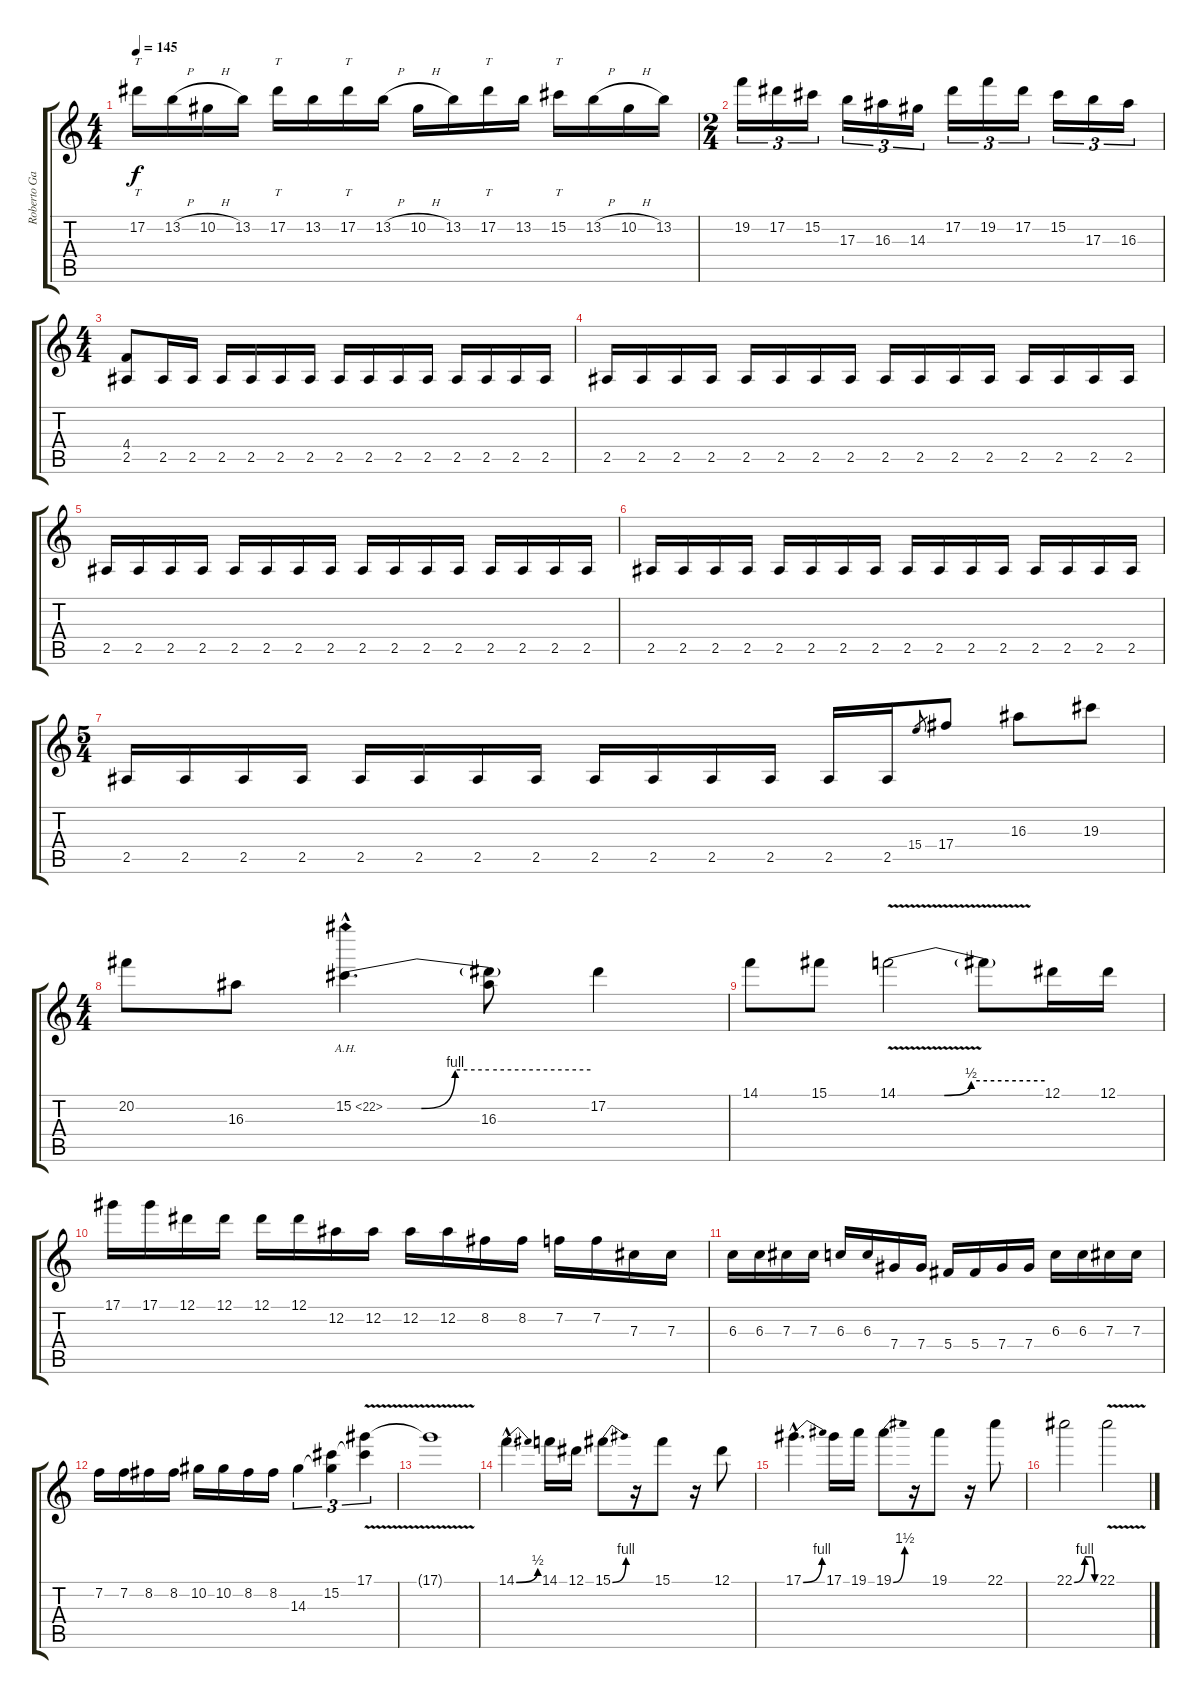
\track ("Roberto García" "Roberto Ga") {instrument distortionguitar}
\staff {score tabs}
\tuning (Eb4 Bb3 Gb3 Db3 Ab2 Eb2) {hide}
\ts (4 4)
\tempo 145
\clef g2
\ks c
17.2.16{tt dy f} 13.2{h}.16 10.2{h}.16 13.2.16 17.2.16{tt} 13.2.16 17.2.16{tt} 13.2{h}.16 10.2{h}.16 13.2.16 17.2.16{tt} 13.2.16 15.2.16{tt} 13.2{h}.16 10.2{h}.16 13.2.16 |
\ts (2 4)
19.2.16{tu (3 2)} 17.2.16{tu (3 2)} 15.2.16{tu (3 2)} 17.3.16{tu (3 2)} 16.3.16{tu (3 2)} 14.3.16{tu (3 2)} 17.2.16{tu (3 2)} 19.2.16{tu (3 2)} 17.2.16{tu (3 2)} 15.2.16{tu (3 2)} 17.3.16{tu (3 2)} 16.3.16{tu (3 2)} |
\ts (4 4)
(4.4 2.5).8 2.5.16 2.5.16 2.5.16 2.5.16 2.5.16 2.5.16 2.5.16 2.5.16 2.5.16 2.5.16 2.5.16 2.5.16 2.5.16 2.5.16 |
2.5.16 2.5.16 2.5.16 2.5.16 2.5.16 2.5.16 2.5.16 2.5.16 2.5.16 2.5.16 2.5.16 2.5.16 2.5.16 2.5.16 2.5.16 2.5.16 |
2.5.16 2.5.16 2.5.16 2.5.16 2.5.16 2.5.16 2.5.16 2.5.16 2.5.16 2.5.16 2.5.16 2.5.16 2.5.16 2.5.16 2.5.16 2.5.16 |
2.5.16 2.5.16 2.5.16 2.5.16 2.5.16 2.5.16 2.5.16 2.5.16 2.5.16 2.5.16 2.5.16 2.5.16 2.5.16 2.5.16 2.5.16 2.5.16 |
\ts (5 4)
2.5.16 2.5.16 2.5.16 2.5.16 2.5.16 2.5.16 2.5.16 2.5.16 2.5.16 2.5.16 2.5.16 2.5.16 2.5.16 2.5.16 15.4.8{gr} 17.4.8 16.3.8 19.3.8 |
\ts (4 4)
20.2.8 16.3.8 15.2{be (custom 0 0 10 0 20 4 30 4 60 4) ah 7 hac}.4{d} (15.2{t} 16.3).8 17.2.4 |
14.1.8 15.1.8 14.1{be (custom 0 0 5 0 10 0 14 0 19 0 30 2 60 2) v}.2 14.1{t}.8 12.1.16 12.1.16 |
17.1.16 17.1.16 12.1.16 12.1.16 12.1.16 12.1.16 12.2.16 12.2.16 12.2.16 12.2.16 8.2.16 8.2.16 7.2.16 7.2.16 7.3.16 7.3.16 |
6.3.16 6.3.16 7.3.16 7.3.16 6.3.16 6.3.16 7.4.16 7.4.16 5.4.16 5.4.16 7.4.16 7.4.16 6.3.16 6.3.16 7.3.16 7.3.16 |
7.2.16 7.2.16 8.2.16 8.2.16 10.2.16 10.2.16 8.2.16 8.2.16 14.3.4{tu (3 2)} (15.2 14.3{t}).4{tu (3 2)} (17.1{v} 15.2{t}).4{tu (3 2)} |
17.1{t}.1 |
14.1{be (bend 0 0 60 2) hac}.4{d} 14.1.16 12.1.16 15.1{be (bend 0 0 60 4)}.8 r.16 15.1.8 r.16 12.1.8 |
17.1{be (bend 0 0 60 4) hac}.4{d} 17.1.16 19.1.16 19.1{be (bend 0 0 60 6)}.8 r.16 19.1.8 r.16 22.1.8 |
22.1{be (custom 0 0 30 4 49 4 58 0 60 0)}.2 22.1{v}.2
